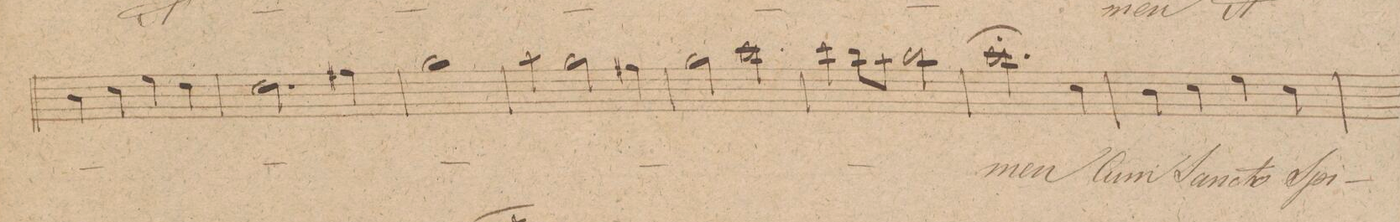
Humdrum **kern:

**kern	**text	**dynam
*I"Canto.	*	*
*clefC1	*	*
*k[f#c#g#]	*	*
*met(c|)	*	*
*M2/2	*	*
4g#\	.	.
4a\	.	.
4cc#\	.	.
4b\	.	.
=277	=277	=277
2.b\	.	.
4dd#X\	.	.
=278	=278	=278
1ee	.	.
=279	=279	=279
4ff#\	.	.
2ee\	.	.
4dd#X\	.	.
=280	=280	=280
2ee\	.	.
2aa\	.	.
=281	=281	=281
4aa\	.	.
8gg#\L	.	.
8ff#\J	.	.
2gg#\	.	.
=282	=282	=282
2.aa;\	-men	.
4a\	Cum	.
=283	=283	=283
4g#\	San-	.
4a\	-cto	.
4cc#\	Spi-	.
4a\	.	.
=284	=284	=284
*-	*-	*-
